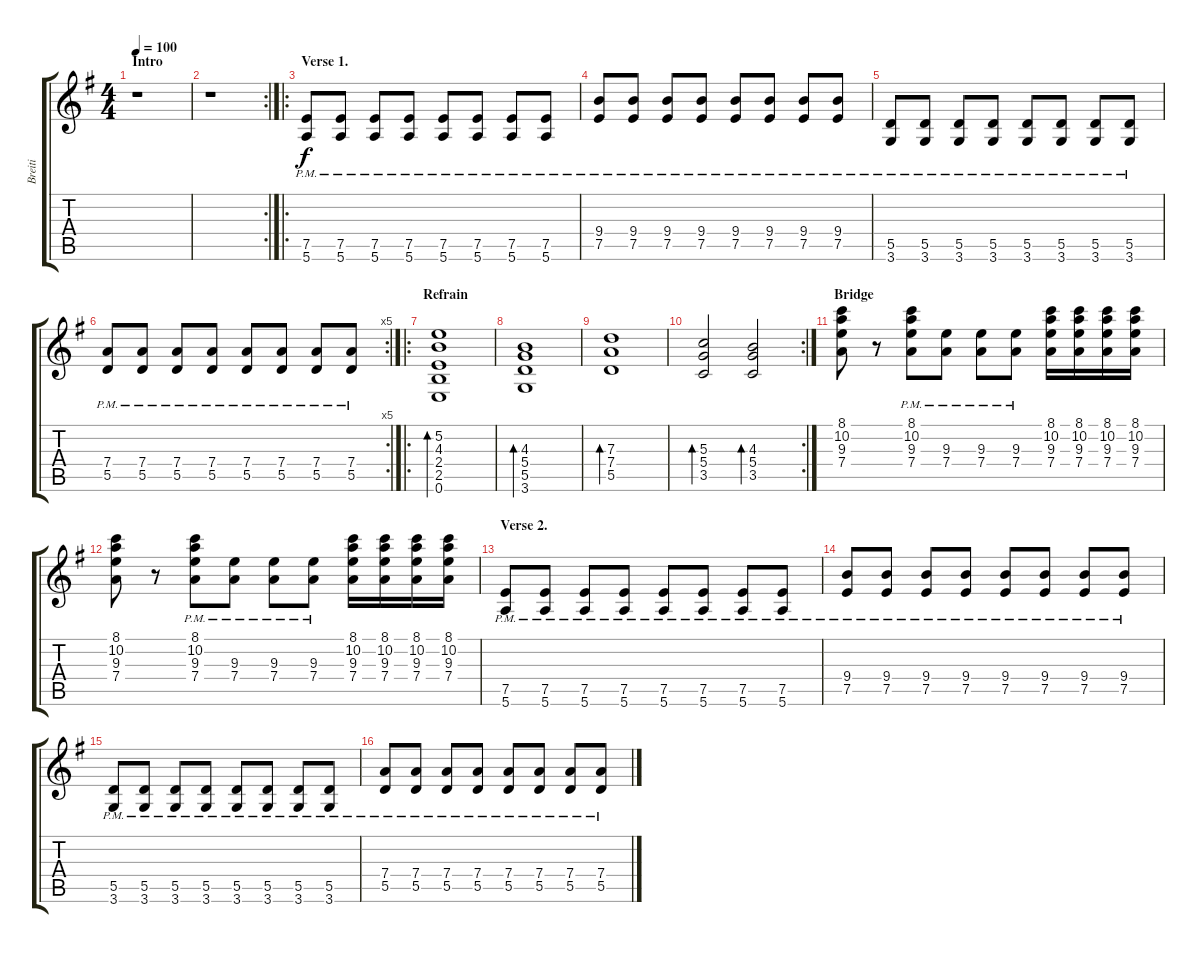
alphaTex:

\track ("Breiti" "Breiti") {instrument overdrivenguitar}
\staff {score tabs}
\tuning (E4 B3 G3 D3 A2 E2) {hide}
\ts (4 4)
\section ("" "Intro")
\tempo 100
\clef g2
\ks g
r.1{dy f instrument overdrivenguitar} |
\rc 2
r.1 |
\ro
\section ("" "Verse 1.")
(7.5{pm} 5.6{pm}).8 (7.5{pm} 5.6{pm}).8 (7.5{pm} 5.6{pm}).8 (7.5{pm} 5.6{pm}).8 (7.5{pm} 5.6{pm}).8 (7.5{pm} 5.6{pm}).8 (7.5{pm} 5.6{pm}).8 (7.5{pm} 5.6).8 |
(9.4 7.5{pm}).8 (9.4{pm} 7.5).8 (9.4{pm} 7.5{pm}).8 (9.4{pm} 7.5{pm}).8 (9.4{pm} 7.5{pm}).8 (9.4{pm} 7.5{pm}).8 (9.4{pm} 7.5{pm}).8 (9.4{pm} 7.5{pm}).8 |
(5.5{pm} 3.6{pm}).8 (5.5{pm} 3.6{pm}).8 (5.5{pm} 3.6{pm}).8 (5.5{pm} 3.6{pm}).8 (5.5{pm} 3.6{pm}).8 (5.5{pm} 3.6{pm}).8 (5.5{pm} 3.6{pm}).8 (5.5{pm} 3.6{pm}).8 |
\rc 5
(7.4{pm} 5.5{pm}).8 (7.4{pm} 5.5{pm}).8 (7.4{pm} 5.5{pm}).8 (7.4{pm} 5.5{pm}).8 (7.4{pm} 5.5{pm}).8 (7.4{pm} 5.5{pm}).8 (7.4{pm} 5.5{pm}).8 (7.4{pm} 5.5{pm}).8 |
\ro
\section ("" "Refrain")
(5.2 4.3 2.4 2.5 0.6).1{bd 240} |
(4.3 5.4 5.5 3.6).1{bd 240} |
(7.3 7.4 5.5).1{bd 240} |
\rc 2
(5.3 5.4 3.5).2{bd 240} (4.3 5.4 3.5).2{bd 240} |
\section ("" "Bridge")
(8.1 10.2 9.3 7.4).8 r.8 (8.1 10.2 9.3 7.4{pm}).8 (9.3 7.4{pm}).8 (9.3 7.4{pm}).8 (9.3{pm} 7.4{pm}).8 (8.1 10.2 9.3 7.4).16 (8.1 10.2 9.3 7.4).16 (8.1 10.2 9.3 7.4).16 (8.1 10.2 9.3 7.4).16 |
(8.1 10.2 9.3 7.4).8 r.8 (8.1 10.2 9.3 7.4{pm}).8 (9.3 7.4{pm}).8 (9.3 7.4{pm}).8 (9.3{pm} 7.4{pm}).8 (8.1 10.2 9.3 7.4).16 (8.1 10.2 9.3 7.4).16 (8.1 10.2 9.3 7.4).16 (8.1 10.2 9.3 7.4).16 |
\section ("" "Verse 2.")
(7.5{pm} 5.6{pm}).8 (7.5{pm} 5.6{pm}).8 (7.5{pm} 5.6{pm}).8 (7.5{pm} 5.6{pm}).8 (7.5{pm} 5.6{pm}).8 (7.5{pm} 5.6{pm}).8 (7.5{pm} 5.6{pm}).8 (7.5{pm} 5.6).8 |
(9.4 7.5{pm}).8 (9.4{pm} 7.5).8 (9.4{pm} 7.5{pm}).8 (9.4{pm} 7.5{pm}).8 (9.4{pm} 7.5{pm}).8 (9.4{pm} 7.5{pm}).8 (9.4{pm} 7.5{pm}).8 (9.4{pm} 7.5{pm}).8 |
(5.5{pm} 3.6{pm}).8 (5.5{pm} 3.6{pm}).8 (5.5{pm} 3.6{pm}).8 (5.5{pm} 3.6{pm}).8 (5.5{pm} 3.6{pm}).8 (5.5{pm} 3.6{pm}).8 (5.5{pm} 3.6{pm}).8 (5.5{pm} 3.6{pm}).8 |
(7.4{pm} 5.5{pm}).8 (7.4{pm} 5.5{pm}).8 (7.4{pm} 5.5{pm}).8 (7.4{pm} 5.5{pm}).8 (7.4{pm} 5.5{pm}).8 (7.4{pm} 5.5{pm}).8 (7.4{pm} 5.5{pm}).8 (7.4{pm} 5.5{pm}).8
